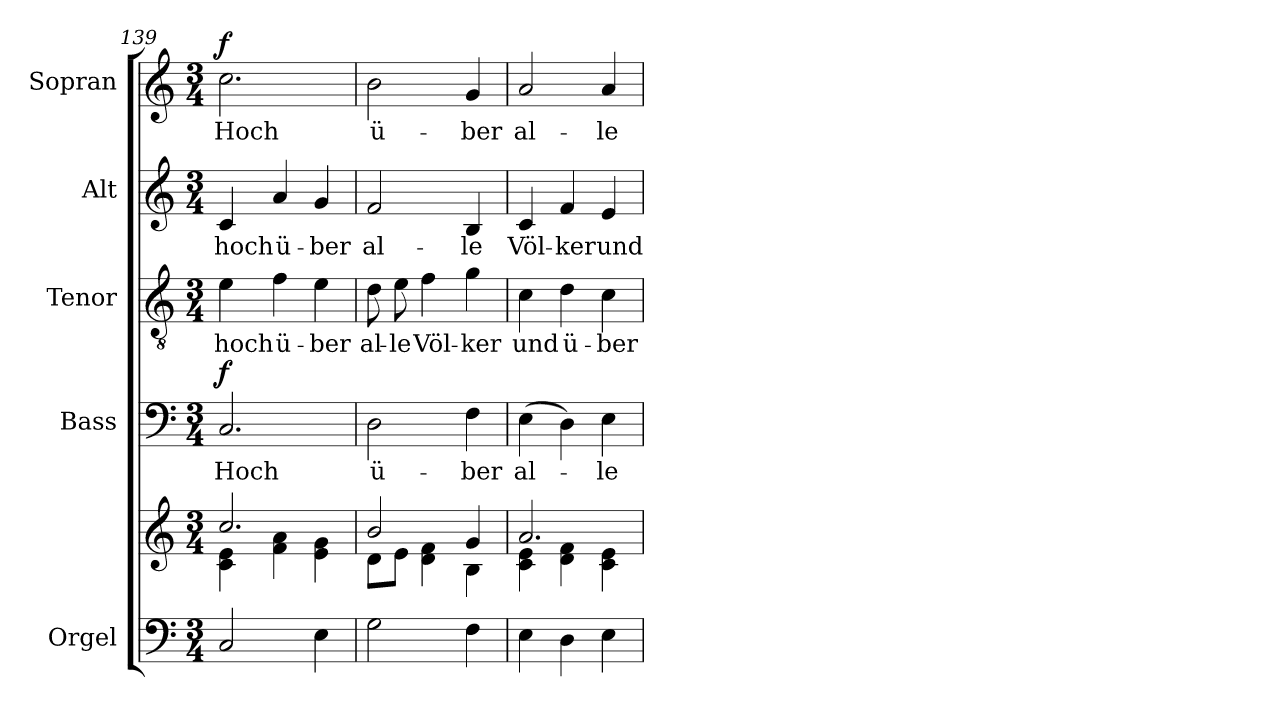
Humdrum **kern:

**kern	**kern	**kern	**text	**dynam	**kern	**text	**kern	**text	**kern	**text	**dynam
*part5	*part5	*part4	*part4	*part4	*part3	*part3	*part2	*part2	*part1	*part1	*part1
*staff6	*staff5	*staff4	*staff4	*staff4	*staff3	*staff3	*staff2	*staff2	*staff1	*staff1	*staff1
*I"Orgel	*	*I"Bass	*	*	*I"Tenor	*	*I"Alt	*	*I"Sopran	*	*
*I'Org.	*	*I'B	*	*	*I'T	*	*I'A	*	*I'S	*	*
*clefF4	*clefG2	*clefF4	*	*	*clefGv2	*	*clefG2	*	*clefG2	*	*
*k[]	*k[]	*k[]	*	*	*k[]	*	*k[]	*	*k[]	*	*
*C:	*C:	*C:	*	*	*C:	*	*C:	*	*C:	*	*
*M3/4	*M3/4	*M3/4	*	*	*M3/4	*	*M3/4	*	*M3/4	*	*
=139	=139	=139	=139	=139	=139	=139	=139	=139	=139	=139	=139
*	*^	*	*	*	*	*	*	*	*	*	*
!	!	!	!	!LO:LY:b	!LO:DY:a	!	!LO:LY:b	!	!LO:LY:b	!	!LO:LY:b	!LO:DY:a
2C/	2.cc/	4c\ 4e\	2.C/	Hoch	f	4e\	hoch	4c/	hoch	2.cc\	Hoch	f
!	!	!	!	!	!	!	!LO:LY:b	!	!LO:LY:b	!	!	!
.	.	4f\ 4a\	.	.	.	4f\	ü-	4a/	ü-	.	.	.
!	!	!	!	!	!	!	!LO:LY:b	!	!LO:LY:b	!	!	!
4E\	.	4e\ 4g\	.	.	.	4e\	-ber	4g/	-ber	.	.	.
!!LO:LB:g=z
=140	=140	=140	=140	=140	=140	=140	=140	=140	=140	=140	=140	=140
!	!	!	!	!LO:LY:b	!	!	!LO:LY:b	!	!LO:LY:b	!	!LO:LY:b	!
2G\	2b/	8d\L	2D\	ü-	.	8d\	al-	2f/	al-	2b\	ü-	.
!	!	!	!	!	!	!	!LO:LY:b	!	!	!	!	!
.	.	8e\J	.	.	.	8e\	-le	.	.	.	.	.
!	!	!	!	!	!	!	!LO:LY:b	!	!	!	!	!
.	.	4d\ 4f\	.	.	.	4f\	Völ-	.	.	.	.	.
!	!	!	!	!LO:LY:b	!	!	!LO:LY:b	!	!LO:LY:b	!	!LO:LY:b	!
4F\	4g/	4B\	4F\	-ber	.	4g\	-ker	4B/	-le	4g/	-ber	.
=141	=141	=141	=141	=141	=141	=141	=141	=141	=141	=141	=141	=141
!	!	!	!	!LO:LY:b	!	!	!LO:LY:b	!	!LO:LY:b	!	!LO:LY:b	!
4E\	2.a/	4c\ 4e\	(>4E\	al-	.	4c\	und	4c/	Völ-	2a/	al-	.
!	!	!	!	!	!	!	!LO:LY:b	!	!LO:LY:b	!	!	!
4D\	.	4d\ 4f\	4D\)	.	.	4d\	ü-	4f/	-ker	.	.	.
!	!	!	!	!LO:LY:b	!	!	!LO:LY:b	!	!LO:LY:b	!	!LO:LY:b	!
4E\	.	4c\ 4e\	4E\	-le	.	4c\	-ber	4e/	und	4a/	-le	.
*	*v	*v	*	*	*	*	*	*	*	*	*	*
=	=	=	=	=	=	=	=	=	=	=	=
*-	*-	*-	*-	*-	*-	*-	*-	*-	*-	*-	*-
